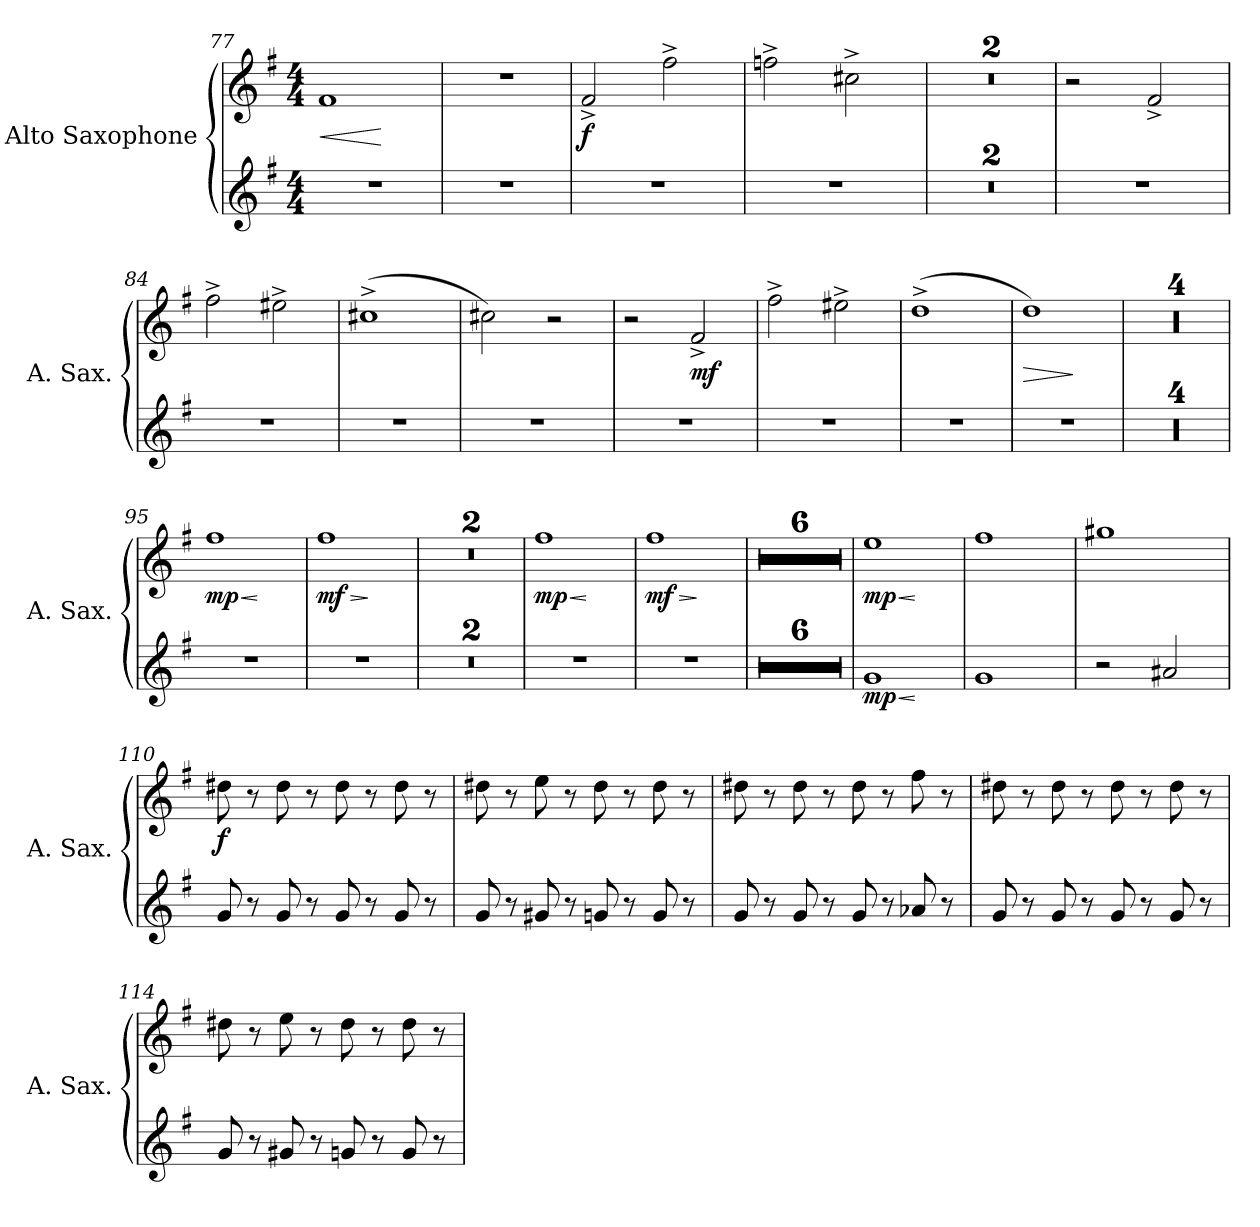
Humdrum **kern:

**kern	**dynam	**kern	**dynam
*part2	*part2	*part1	*part1
*staff2	*staff2	*staff1	*staff1
*I"Alto Saxophone	*	*I"Alto Saxophone	*
*I'A. Sax.	*	*I'A. Sax.	*
*clefG2	*	*clefG2	*
*ITrd5c9	*	*ITrd5c9	*
*k[b-e-]	*	*k[b-e-]	*
*M4/4	*	*M4/4	*
=77	=77	=77	=77
!	!	!	!LO:HP:b
1r	.	1A	<
.	.	.	[
=78	=78	=78	=78
1r	.	1r	.
=79	=79	=79	=79
!	!	!	!LO:DY:b
1r	.	2A^/	f
.	.	2a^\	.
=80	=80	=80	=80
1r	.	2a-X^\	.
.	.	2en^\	.
=81	=81	=81	=81
1r	.	1r	.
=82	=82	=82	=82
1r	.	1r	.
!!LO:PB:g=z
=83	=83	=83	=83
1r	.	2r	.
.	.	2A^/	.
=84	=84	=84	=84
1r	.	2a^\	.
.	.	2g#X^\	.
=85	=85	=85	=85
1r	.	(1en^	.
=86	=86	=86	=86
1r	.	2en\)	.
.	.	2r	.
=87	=87	=87	=87
1r	.	2r	.
!	!	!	!LO:DY:b
.	.	2A^/	mf
=88	=88	=88	=88
1r	.	2a^\	.
.	.	2g#X^\	.
=89	=89	=89	=89
1r	.	(1f^	.
=90	=90	=90	=90
!	!	!	!LO:HP:b
1r	.	1f)	>
.	.	.	]
=91	=91	=91	=91
1r	.	1r	.
=92	=92	=92	=92
1r	.	1r	.
=93	=93	=93	=93
1r	.	1r	.
=94	=94	=94	=94
1r	.	1r	.
=95	=95	=95	=95
*	*	*MM75	*
!	!	!	!LO:HP:b
!	!	!	!LO:DY:n=1:b
1r	.	1a	< mp
.	.	.	[
=96	=96	=96	=96
!	!	!	!LO:HP:b
!	!	!	!LO:DY:n=1:b
1r	.	1a	> mf
.	.	.	]
!!LO:LB:g=z
=97	=97	=97	=97
1r	.	1r	.
=98	=98	=98	=98
1r	.	1r	.
=99	=99	=99	=99
!	!	!	!LO:HP:b
!	!	!	!LO:DY:n=1:b
1r	.	1a	< mp
.	.	.	[
=100	=100	=100	=100
!	!	!	!LO:HP:b
!	!	!	!LO:DY:n=1:b
1r	.	1a	> mf
.	.	.	]
=101	=101	=101	=101
1r	.	1r	.
=102	=102	=102	=102
1r	.	1r	.
=103	=103	=103	=103
1r	.	1r	.
=104	=104	=104	=104
1r	.	1r	.
=105	=105	=105	=105
*	*	*MM70	*
1r	.	1r	.
=106	=106	=106	=106
1r	.	1r	.
=107	=107	=107	=107
!	!LO:HP:b	!	!LO:HP:b
!	!LO:DY:n=1:b	!	!LO:DY:n=1:b
1B-	< mp	1g	< mp
.	[	.	[
=108	=108	=108	=108
1B-	.	1a	.
=109	=109	=109	=109
2r	.	1bn	.
2c#X/	.	.	.
!!LO:LB:g=z
=110	=110	=110	=110
*	*	*MM150	*
!	!	!	!LO:DY:b
8B-/	.	8f#X\	f
8r	.	8r	.
8B-/	.	8f#\	.
8r	.	8r	.
8B-/	.	8f#\	.
8r	.	8r	.
8B-/	.	8f#\	.
8r	.	8r	.
=111	=111	=111	=111
8B-/	.	8f#X\	.
8r	.	8r	.
8Bn/	.	8g\	.
8r	.	8r	.
8B-X/	.	8f#\	.
8r	.	8r	.
8B-/	.	8f#\	.
8r	.	8r	.
=112	=112	=112	=112
8B-/	.	8f#X\	.
8r	.	8r	.
8B-/	.	8f#\	.
8r	.	8r	.
8B-/	.	8f#\	.
8r	.	8r	.
8c-X/	.	8a\	.
8r	.	8r	.
=113	=113	=113	=113
8B-/	.	8f#X\	.
8r	.	8r	.
8B-/	.	8f#\	.
8r	.	8r	.
8B-/	.	8f#\	.
8r	.	8r	.
8B-/	.	8f#\	.
8r	.	8r	.
!!LO:LB:g=z
=114	=114	=114	=114
8B-/	.	8f#X\	.
8r	.	8r	.
8Bn/	.	8g\	.
8r	.	8r	.
8B-X/	.	8f#\	.
8r	.	8r	.
8B-/	.	8f#\	.
8r	.	8r	.
=	=	=	=
*-	*-	*-	*-
